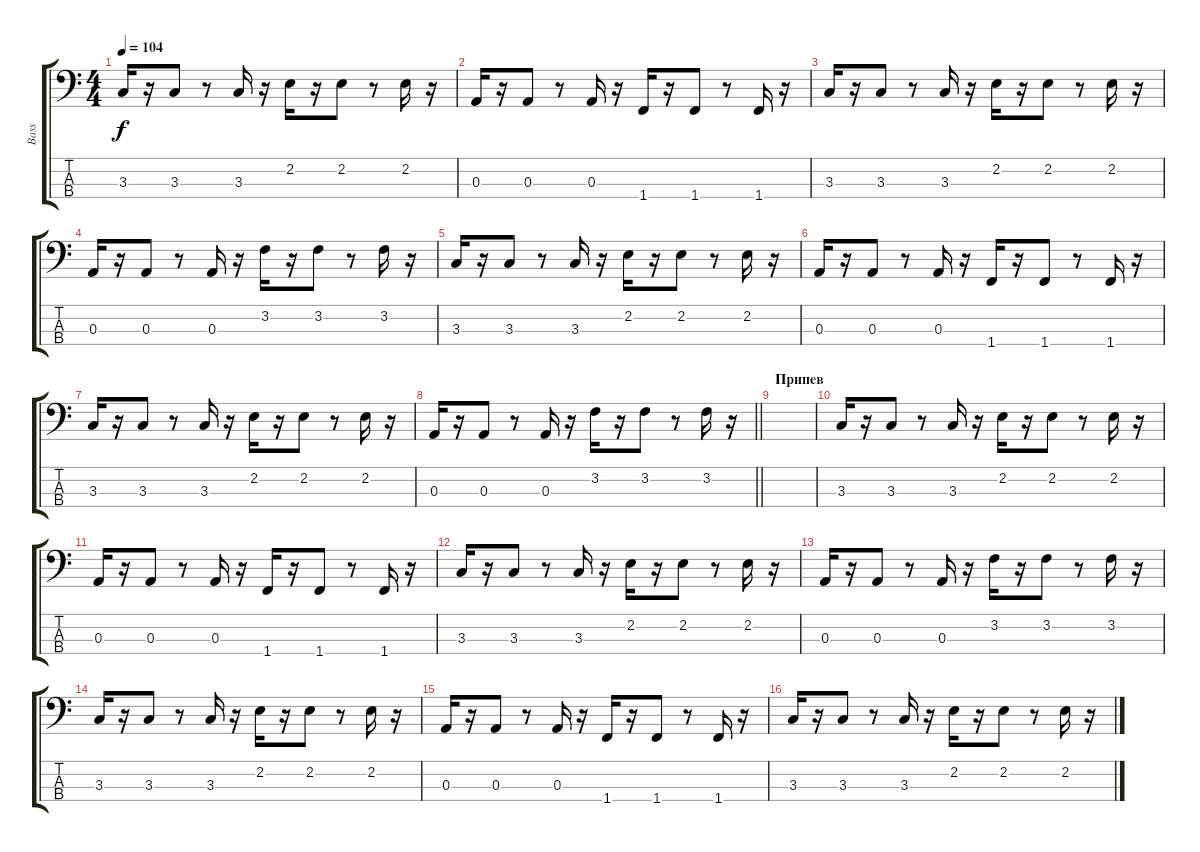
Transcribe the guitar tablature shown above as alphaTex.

\track ("Bass" "Bass") {instrument electricbassfinger}
\staff {score tabs}
\tuning (G2 D2 A1 E1) {hide}
\ts (4 4)
\tempo 104
\clef f4
\ks c
3.3.16{dy f} r.16 3.3.8 r.8 3.3.16 r.16 2.2.16 r.16 2.2.8 r.8 2.2.16 r.16 |
0.3.16 r.16 0.3.8 r.8 0.3.16 r.16 1.4.16 r.16 1.4.8 r.8 1.4.16 r.16 |
3.3.16 r.16 3.3.8 r.8 3.3.16 r.16 2.2.16 r.16 2.2.8 r.8 2.2.16 r.16 |
0.3.16 r.16 0.3.8 r.8 0.3.16 r.16 3.2.16 r.16 3.2.8 r.8 3.2.16 r.16 |
3.3.16 r.16 3.3.8 r.8 3.3.16 r.16 2.2.16 r.16 2.2.8 r.8 2.2.16 r.16 |
0.3.16 r.16 0.3.8 r.8 0.3.16 r.16 1.4.16 r.16 1.4.8 r.8 1.4.16 r.16 |
3.3.16 r.16 3.3.8 r.8 3.3.16 r.16 2.2.16 r.16 2.2.8 r.8 2.2.16 r.16 |
\barLineRight lightlight
0.3.16 r.16 0.3.8 r.8 0.3.16 r.16 3.2.16 r.16 3.2.8 r.8 3.2.16 r.16 |
\section ("" "Припев")
|
3.3.16 r.16 3.3.8 r.8 3.3.16 r.16 2.2.16 r.16 2.2.8 r.8 2.2.16 r.16 |
0.3.16 r.16 0.3.8 r.8 0.3.16 r.16 1.4.16 r.16 1.4.8 r.8 1.4.16 r.16 |
3.3.16 r.16 3.3.8 r.8 3.3.16 r.16 2.2.16 r.16 2.2.8 r.8 2.2.16 r.16 |
0.3.16 r.16 0.3.8 r.8 0.3.16 r.16 3.2.16 r.16 3.2.8 r.8 3.2.16 r.16 |
3.3.16 r.16 3.3.8 r.8 3.3.16 r.16 2.2.16 r.16 2.2.8 r.8 2.2.16 r.16 |
0.3.16 r.16 0.3.8 r.8 0.3.16 r.16 1.4.16 r.16 1.4.8 r.8 1.4.16 r.16 |
3.3.16 r.16 3.3.8 r.8 3.3.16 r.16 2.2.16 r.16 2.2.8 r.8 2.2.16 r.16
